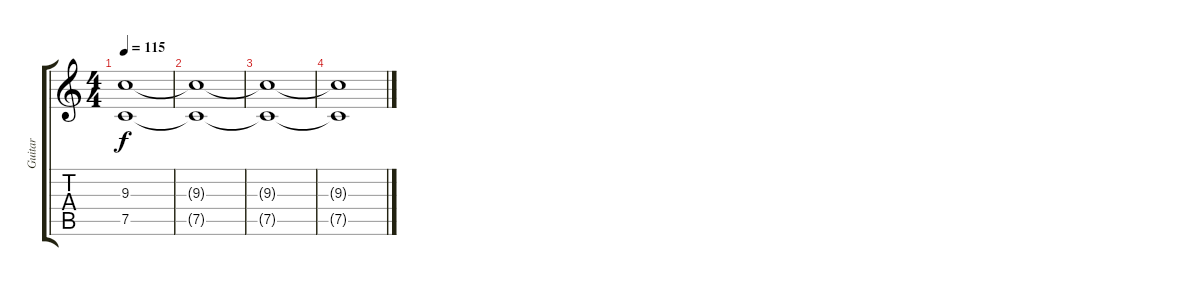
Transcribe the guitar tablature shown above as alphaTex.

\track ("Guitar " "Guitar ") {instrument distortionguitar}
\staff {score tabs}
\tuning (C4 G3 Eb3 Bb2 F2 C2) {hide}
\ts (4 4)
\tempo 115
\clef g2
\ks c
(9.3 7.5).1{dy f volume 0} |
(9.3{t} 7.5{t}).1 |
(9.3{t} 7.5{t}).1 |
(9.3{t} 7.5{t}).1
